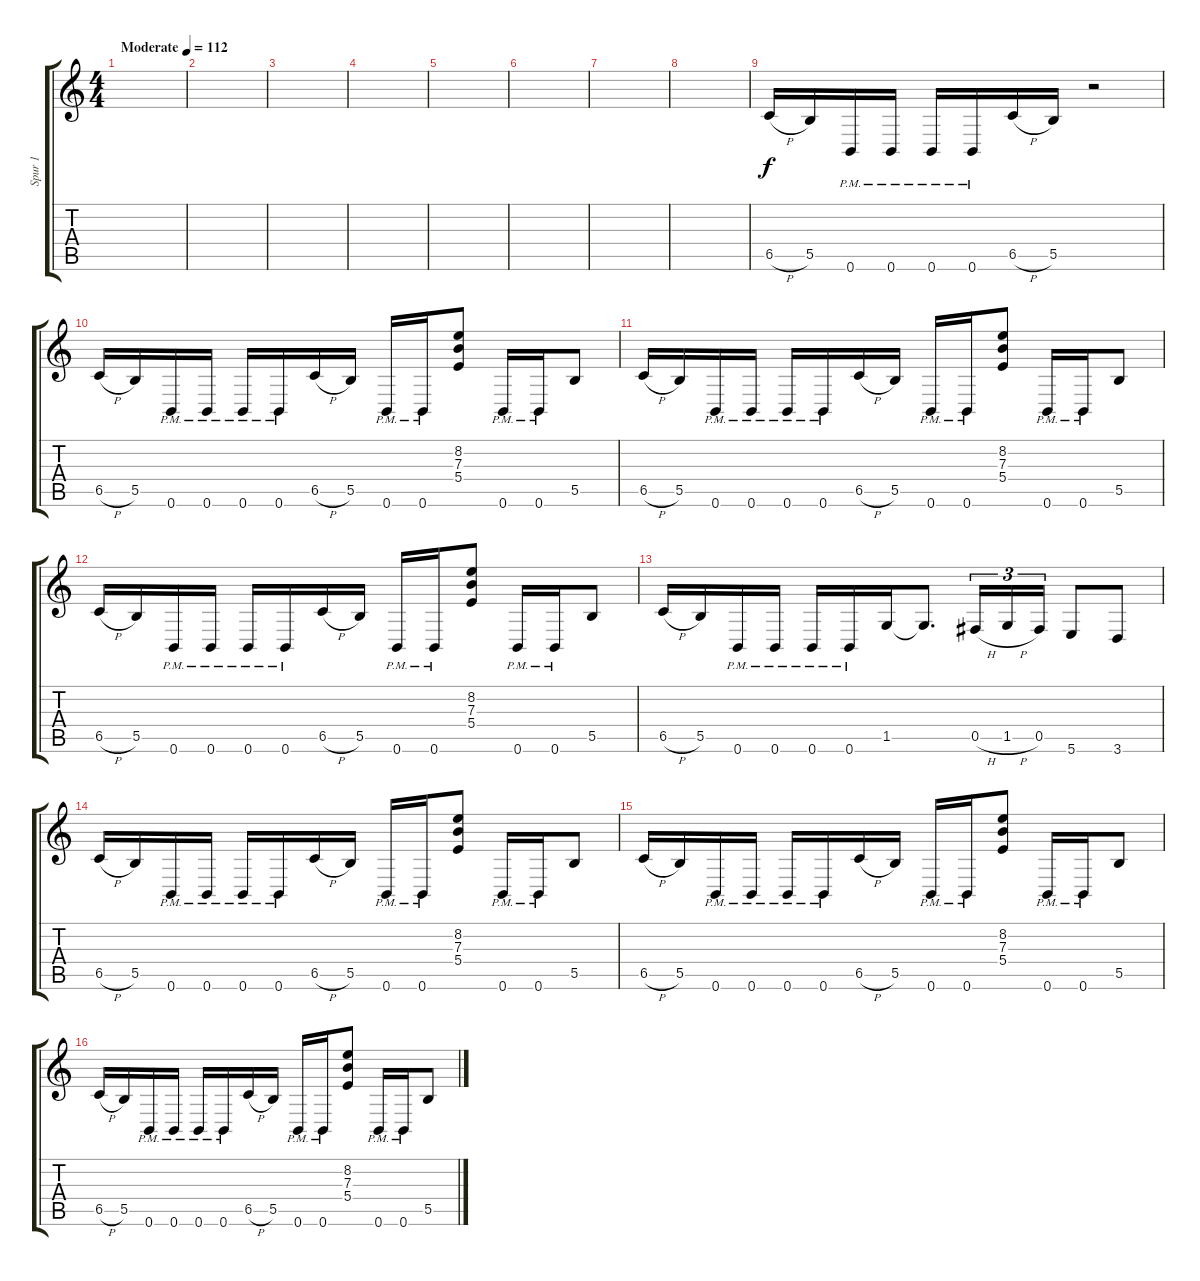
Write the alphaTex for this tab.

\track ("Spur 1" "Spur 1") {instrument distortionguitar}
\staff {score tabs}
\tuning (Db4 Ab3 E3 B2 Gb2 B1) {hide}
\ts (4 4)
\tempo (112 "Moderate")
\clef g2
\ks c
|
|
|
|
|
|
|
|
6.5{h}.16 5.5.16 0.6{pm}.16 0.6{pm}.16 0.6{pm}.16 0.6{pm}.16 6.5{h}.16 5.5.16 r.2 |
6.5{h}.16 5.5.16 0.6{pm}.16 0.6{pm}.16 0.6{pm}.16 0.6{pm}.16 6.5{h}.16 5.5.16 0.6{pm}.16 0.6{pm}.16 (8.2 7.3 5.4).8 0.6{pm}.16 0.6{pm}.16 5.5.8 |
6.5{h}.16 5.5.16 0.6{pm}.16 0.6{pm}.16 0.6{pm}.16 0.6{pm}.16 6.5{h}.16 5.5.16 0.6{pm}.16 0.6{pm}.16 (8.2 7.3 5.4).8 0.6{pm}.16 0.6{pm}.16 5.5.8 |
6.5{h}.16 5.5.16 0.6{pm}.16 0.6{pm}.16 0.6{pm}.16 0.6{pm}.16 6.5{h}.16 5.5.16 0.6{pm}.16 0.6{pm}.16 (8.2 7.3 5.4).8 0.6{pm}.16 0.6{pm}.16 5.5.8 |
6.5{h}.16 5.5.16 0.6{pm}.16 0.6{pm}.16 0.6{pm}.16 0.6{pm}.16 1.5.16 1.5{t}.8{d} 0.5{h}.16{tu (3 2)} 1.5{h}.16{tu (3 2)} 0.5.16{tu (3 2)} 5.6.8 3.6.8 |
6.5{h}.16 5.5.16 0.6{pm}.16 0.6{pm}.16 0.6{pm}.16 0.6{pm}.16 6.5{h}.16 5.5.16 0.6{pm}.16 0.6{pm}.16 (8.2 7.3 5.4).8 0.6{pm}.16 0.6{pm}.16 5.5.8 |
6.5{h}.16 5.5.16 0.6{pm}.16 0.6{pm}.16 0.6{pm}.16 0.6{pm}.16 6.5{h}.16 5.5.16 0.6{pm}.16 0.6{pm}.16 (8.2 7.3 5.4).8 0.6{pm}.16 0.6{pm}.16 5.5.8 |
6.5{h}.16 5.5.16 0.6{pm}.16 0.6{pm}.16 0.6{pm}.16 0.6{pm}.16 6.5{h}.16 5.5.16 0.6{pm}.16 0.6{pm}.16 (8.2 7.3 5.4).8 0.6{pm}.16 0.6{pm}.16 5.5.8
